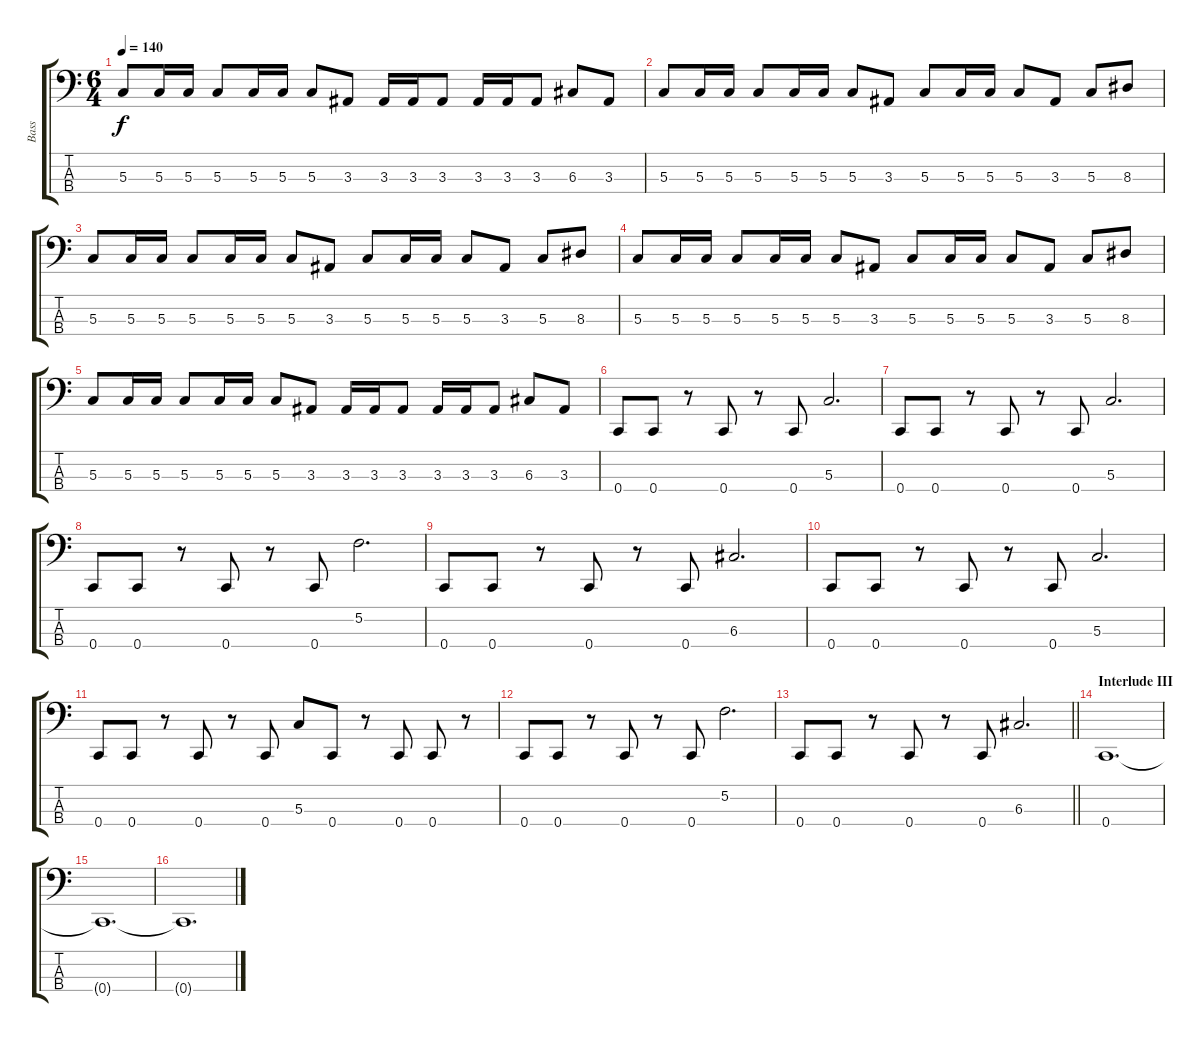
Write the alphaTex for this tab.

\track ("Bass" "Bass") {instrument electricbasspick}
\staff {score tabs}
\tuning (F2 C2 G1 C1) {hide}
\ts (6 4)
\tempo 140
\clef f4
\ks c
5.3.8{dy f} 5.3.16 5.3.16 5.3.8 5.3.16 5.3.16 5.3.8 3.3.8 3.3.16 3.3.16 3.3.8 3.3.16 3.3.16 3.3.8 6.3.8 3.3.8 |
5.3.8 5.3.16 5.3.16 5.3.8 5.3.16 5.3.16 5.3.8 3.3.8 5.3.8 5.3.16 5.3.16 5.3.8 3.3.8 5.3.8 8.3.8 |
5.3.8 5.3.16 5.3.16 5.3.8 5.3.16 5.3.16 5.3.8 3.3.8 5.3.8 5.3.16 5.3.16 5.3.8 3.3.8 5.3.8 8.3.8 |
5.3.8 5.3.16 5.3.16 5.3.8 5.3.16 5.3.16 5.3.8 3.3.8 5.3.8 5.3.16 5.3.16 5.3.8 3.3.8 5.3.8 8.3.8 |
5.3.8 5.3.16 5.3.16 5.3.8 5.3.16 5.3.16 5.3.8 3.3.8 3.3.16 3.3.16 3.3.8 3.3.16 3.3.16 3.3.8 6.3.8 3.3.8 |
0.4.8 0.4.8 r.8 0.4.8 r.8 0.4.8 5.3.2{d} |
0.4.8 0.4.8 r.8 0.4.8 r.8 0.4.8 5.3.2{d} |
0.4.8 0.4.8 r.8 0.4.8 r.8 0.4.8 5.2.2{d} |
0.4.8 0.4.8 r.8 0.4.8 r.8 0.4.8 6.3.2{d} |
0.4.8 0.4.8 r.8 0.4.8 r.8 0.4.8 5.3.2{d} |
0.4.8 0.4.8 r.8 0.4.8 r.8 0.4.8 5.3.8 0.4.8 r.8 0.4.8 0.4.8 r.8 |
0.4.8 0.4.8 r.8 0.4.8 r.8 0.4.8 5.2.2{d} |
\barLineRight lightlight
0.4.8 0.4.8 r.8 0.4.8 r.8 0.4.8 6.3.2{d} |
\section ("" "Interlude III")
0.4.1{d} |
0.4{t}.1{d} |
0.4{t}.1{d}
